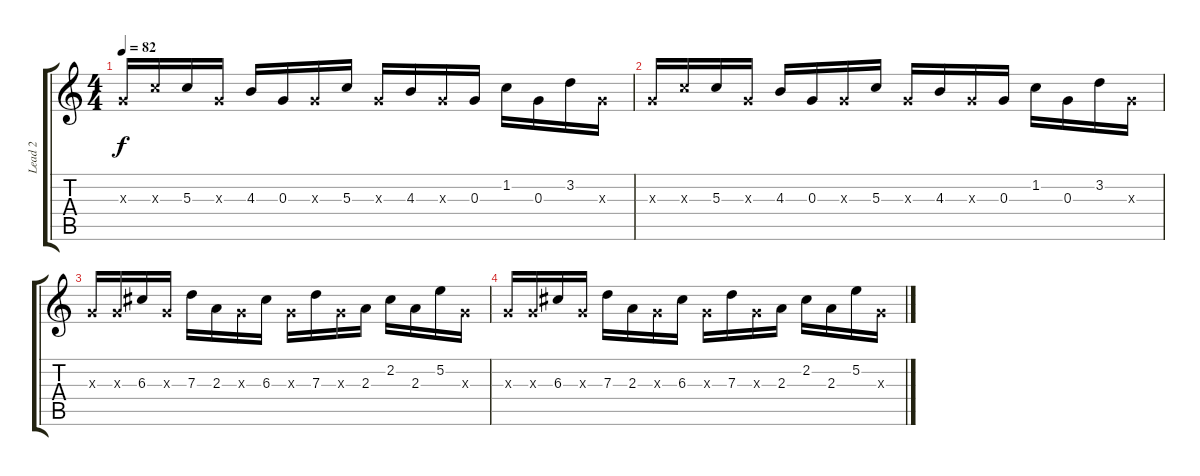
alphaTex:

\track ("Lead 2" "Lead 2") {instrument distortionguitar}
\staff {score tabs}
\tuning (E4 B3 G3 D3 A2 E2) {hide}
\ts (4 4)
\tempo 82
\clef g2
\ks c
0.3{x}.16{dy f} 5.3{x}.16 5.3.16 0.3{x}.16 4.3.16 0.3.16 0.3{x}.16 5.3.16 0.3{x}.16 4.3.16 0.3{x}.16 0.3.16 1.2.16 0.3.16 3.2.16 0.3{x}.16 |
0.3{x}.16 5.3{x}.16 5.3.16 0.3{x}.16 4.3.16 0.3.16 0.3{x}.16 5.3.16 0.3{x}.16 4.3.16 0.3{x}.16 0.3.16 1.2.16 0.3.16 3.2.16 0.3{x}.16 |
0.3{x}.16 0.3{x}.16 6.3.16 0.3{x}.16 7.3.16 2.3.16 0.3{x}.16 6.3.16 0.3{x}.16 7.3.16 0.3{x}.16 2.3.16 2.2.16 2.3.16 5.2.16 0.3{x}.16 |
0.3{x}.16 0.3{x}.16 6.3.16 0.3{x}.16 7.3.16 2.3.16 0.3{x}.16 6.3.16 0.3{x}.16 7.3.16 0.3{x}.16 2.3.16 2.2.16 2.3.16 5.2.16 0.3{x}.16
